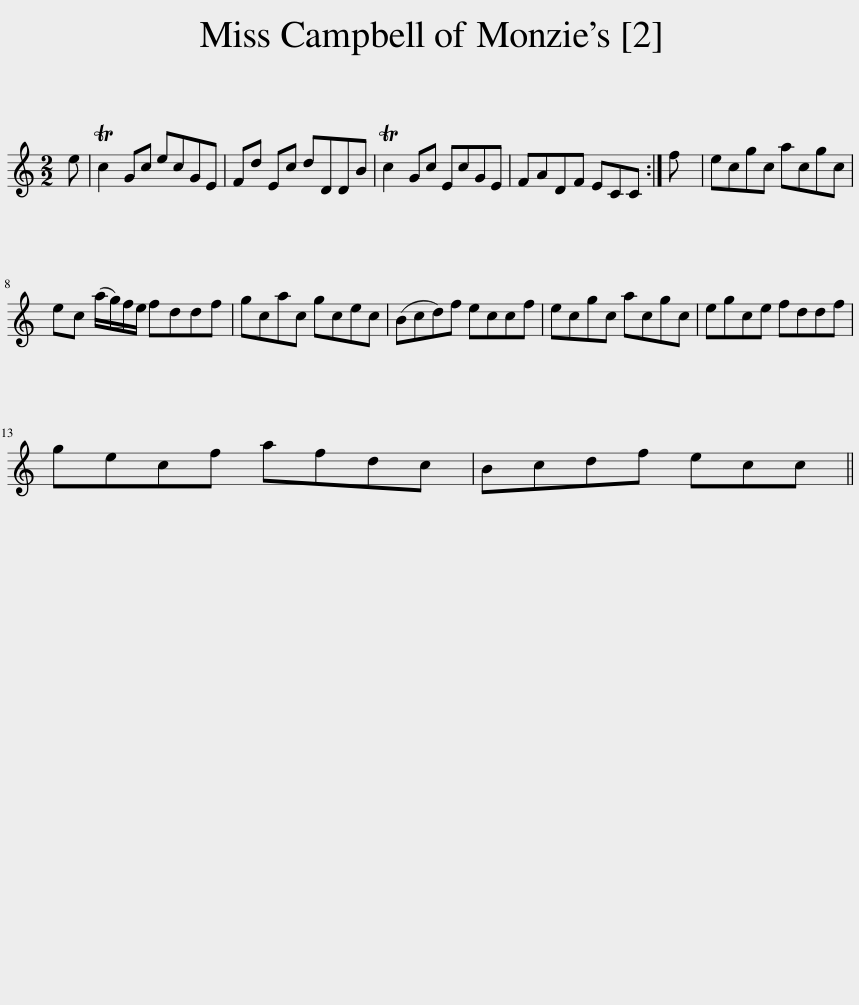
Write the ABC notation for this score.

X:1
L:1/8
M:2/2
I:linebreak $
K:C
V:1 treble
V:1
 e | Tc2 Gc ecGE | Fd Ec dDDB | Tc2 Gc EcGE | FADF ECC :| %5
 f | ecgc acgc |$ ec (a/g/)f/e/ fddf | gcac gcec | (Bcd)f eccf | %10
 ecgc acgc | egce fddf |$ gecf afdc | Bcdf ecc || %14
